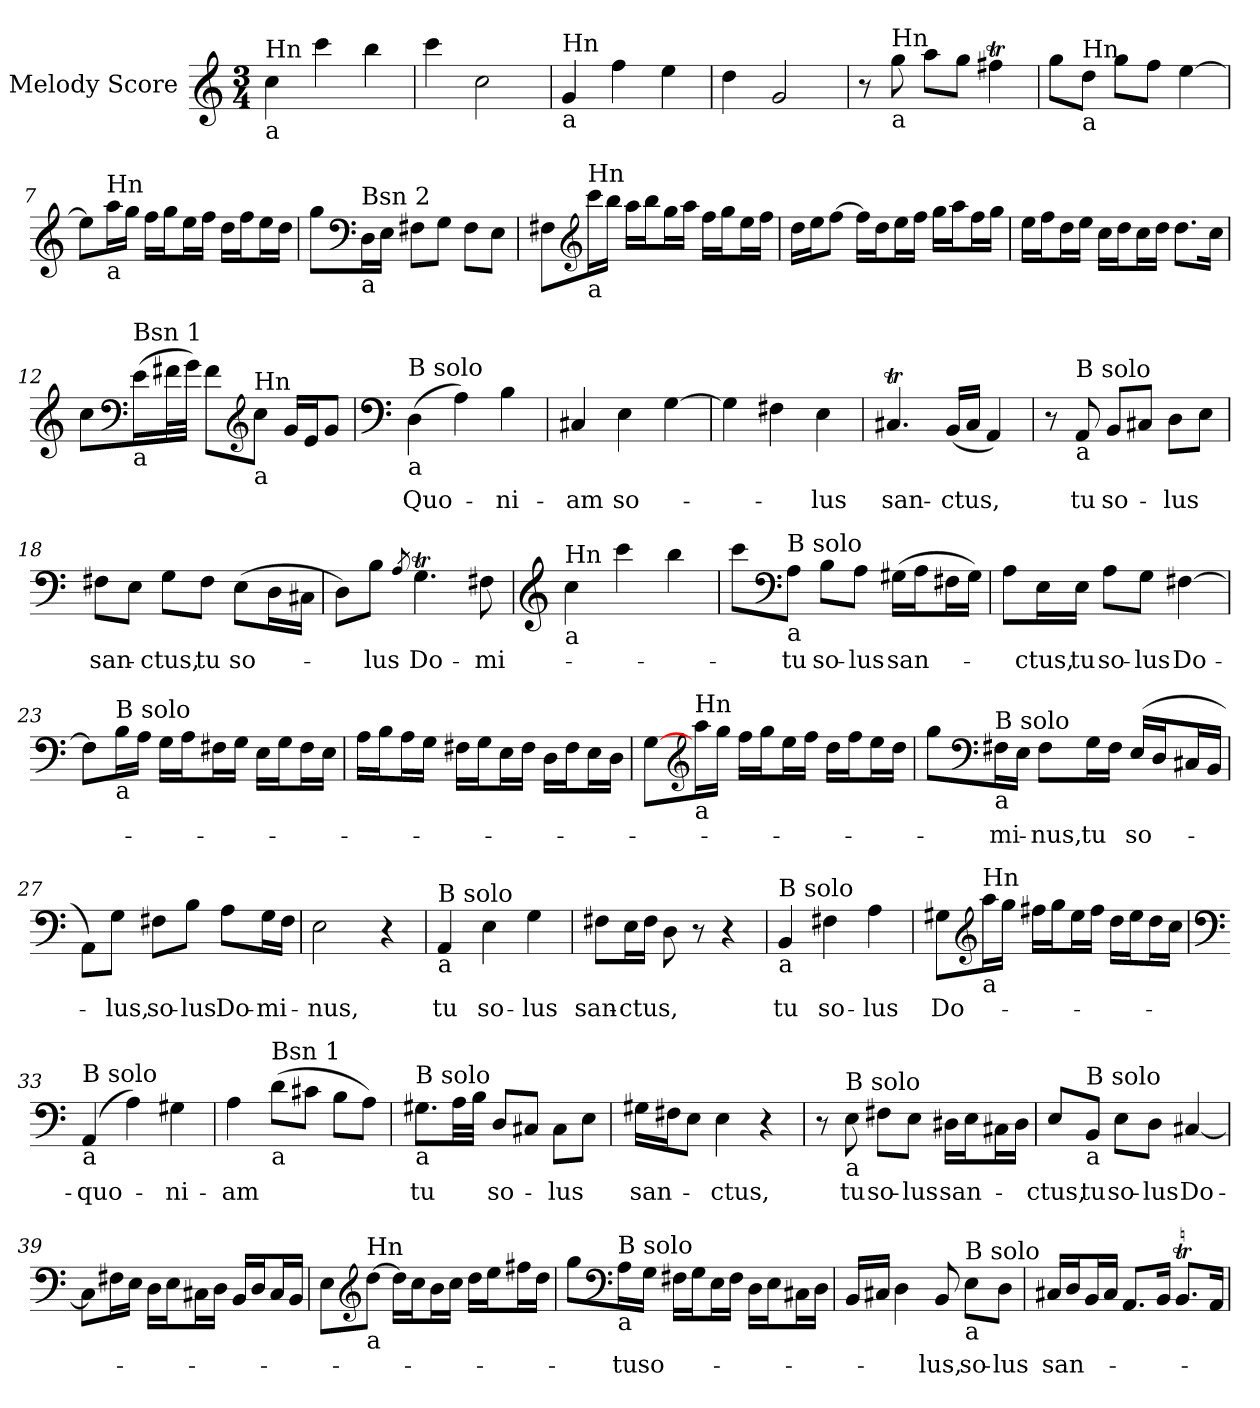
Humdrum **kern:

**kern	**text
*part1	*part1
*staff1	*staff1
*I"Melody Score	*
*k[]	*
*M3/4	*
*MM84	*
=1	=1
!LO:TX:a:t=Hn	!
!LO:TX:b:t=a	!
4cc\	.
4ccc\	.
4bb\	.
=2	=2
4ccc\	.
2cc\	.
=3	=3
!LO:TX:a:t=Hn	!
!LO:TX:b:t=a	!
4g/	.
4ff\	.
4ee\	.
=4	=4
4dd\	.
2g/	.
=5	=5
8r	.
!LO:TX:a:t=Hn	!
!LO:TX:b:t=a	!
8gg\	.
8aa\L	.
8gg\J	.
4ff#Xt\	.
=6	=6
8gg\L	.
!LO:TX:a:t=Hn	!
!LO:TX:b:t=a	!
8dd\J	.
8gg\L	.
8ff\J	.
[4ee\	.
=7	=7
8ee\L]	.
!LO:TX:a:t=Hn	!
!LO:TX:b:t=a	!
16aa\L	.
16gg\JJ	.
16ff\LL	.
16gg\J	.
16ee\L	.
16ff\JJ	.
16dd\LL	.
16ff\J	.
16ee\L	.
16dd\JJ	.
=8	=8
8gg\L	.
*clefF4	*
!LO:TX:a:t=Bsn 2	!
!LO:TX:b:t=a	!
16D\L	.
16E\JJ	.
8F#\L	.
8G\J	.
8F#\L	.
8E\J	.
=9	=9
8F#\L	.
*clefG2	*
!LO:TX:a:t=Hn	!
!LO:TX:b:t=a	!
16ccc\L	.
16bb\JJ	.
16aa\LL	.
16bb\J	.
16gg\L	.
16aa\JJ	.
16ff\LL	.
16gg\J	.
16ee\L	.
16ff\JJ	.
=10	=10
16dd\LL	.
16ee\J	.
[8ff\J	.
16ff\LL]	.
16dd\J	.
16ee\L	.
16ff\JJ	.
16gg\LL	.
16aa\J	.
16ff\L	.
16gg\JJ	.
=11	=11
16ee\LL	.
16ff\J	.
16dd\L	.
16ee\JJ	.
16cc\LL	.
16dd\J	.
16cc\L	.
16dd\JJ	.
8.dd\L	.
16cc\Jk	.
=12	=12
8cc\L	.
*clefF4	*
!LO:TX:a:t=Bsn 1	!
!LO:TX:b:t=a	!
(16e\L	.
32f#\L	.
32g\JJJ)	.
8f#\L	.
*clefG2	*
!LO:TX:a:t=Hn	!
!LO:TX:b:t=a	!
8cc\J	.
16g/LL	.
16e/J	.
8g/J	.
=13	=13
*clefF4	*
!LO:TX:a:t=B solo	!
!LO:TX:b:t=a	!
!	!LO:LY:b
(4D\	Quo-
4A\)	.
!	!LO:LY:b
4B\	-ni-
=14	=14
!	!LO:LY:b
4C#/	-am
!	!LO:LY:b
4E\	so-
[4G\	.
=15	=15
4G\]	.
4F#\	.
!	!LO:LY:b
4E\	-lus
=16	=16
!	!LO:LY:b
4.C#t/	san-
!	!LO:LY:b
(16BB/LL	-ctus,
16C#/JJ	.
4AA/)	.
=17	=17
8r	.
!LO:TX:a:t=B solo	!
!LO:TX:b:t=a	!
!	!LO:LY:b
8AA/	tu
!	!LO:LY:b
8BB/L	so-
8C#/J	.
!	!LO:LY:b
8D\L	-lus
8E\J	.
=18	=18
!	!LO:LY:b
8F#\L	san-
8E\J	.
!	!LO:LY:b
8G\L	-ctus,
!	!LO:LY:b
8F#\J	tu
!	!LO:LY:b
(8E\L	so-
16D\L	.
16C#\JJ	.
=19	=19
8D\L)	.
!	!LO:LY:b
8B\J	-lus
8qA/	.
!	!LO:LY:b
4.GT\	Do-
!	!LO:LY:b
8F#\	-mi-
=20	=20
*clefG2	*
!LO:TX:a:t=Hn	!
!LO:TX:b:t=a	!
4cc\	.
4ccc\	.
4bb\	.
=21	=21
8ccc\L	.
*clefF4	*
!LO:TX:a:t=B solo	!
!LO:TX:b:t=a	!
!	!LO:LY:b
8A\J	tu
!	!LO:LY:b
8B\L	so-
!	!LO:LY:b
8A\J	-lus
!	!LO:LY:b
(16G#X\LL	san-
16A\J	.
16F#\L	.
16G#\JJ)	.
=22	=22
8A\L	.
!	!LO:LY:b
16E\L	-ctus,
!	!LO:LY:b
16E\JJ	tu
!	!LO:LY:b
8A\L	so-
!	!LO:LY:b
8G\J	-lus
!	!LO:LY:b
[4F#\	Do-
=23	=23
8F#\L]	.
!LO:TX:a:t=B solo	!
!LO:TX:b:t=a	!
16B\L	.
16A\JJ	.
16G\LL	.
16A\J	.
16F#\L	.
16G\JJ	.
16E\LL	.
16G\J	.
16F#\L	.
16E\JJ	.
=24	=24
16A\LL	.
16B\J	.
16A\L	.
16G\JJ	.
16F#\LL	.
16G\J	.
16E\L	.
16F#\JJ	.
16D\LL	.
16F#\J	.
16E\L	.
16D\JJ	.
=25	=25
[8G\L	.
*clefG2	*
!LO:TX:a:t=Hn	!
!LO:TX:b:t=a	!
16aa\L	.
16gg\JJ	.
16ff\LL	.
16gg\J	.
16ee\L	.
16ff\JJ	.
16dd\LL	.
16ff\J	.
16ee\L	.
16dd\JJ	.
=26	=26
8gg\L	.
*clefF4	*
!LO:TX:a:t=B solo	!
!LO:TX:b:t=a	!
!	!LO:LY:b
16F#\L	-mi-
16E\JJ	.
!	!LO:LY:b
8F#\L	-nus,
!	!LO:LY:b
16G\L	tu
16F#\JJ	.
!	!LO:LY:b
(16E/LL	so-
16D/J	.
16C#/L	.
16BB/JJ	.
=27	=27
8AA\L)	.
!	!LO:LY:b
8G\J	-lus,
!	!LO:LY:b
8F#\L	so-
!	!LO:LY:b
8B\J	-lus
!	!LO:LY:b
8A\L	Do-
!	!LO:LY:b
16G\L	-mi-
16F#\JJ	.
=28	=28
!	!LO:LY:b
2E\	-nus,
4r	.
=29	=29
!LO:TX:a:t=B solo	!
!LO:TX:b:t=a	!
!	!LO:LY:b
4AA/	tu
!	!LO:LY:b
4E\	so-
!	!LO:LY:b
4G\	-lus
=30	=30
!	!LO:LY:b
8F#\L	san-
!	!LO:LY:b
16E\L	-ctus,
16F#\JJ	.
8D\	.
8r	.
4r	.
=31	=31
!LO:TX:a:t=B solo	!
!LO:TX:b:t=a	!
!	!LO:LY:b
4BB/	tu
!	!LO:LY:b
4F#\	so-
!	!LO:LY:b
4A\	-lus
=32	=32
!	!LO:LY:b
8G#X\L	Do-
*clefG2	*
!LO:TX:a:t=Hn	!
!LO:TX:b:t=a	!
16aa\L	.
16gg\JJ	.
16ff#X\LL	.
16gg\J	.
16ee\L	.
16ff#\JJ	.
16dd\LL	.
16ee\J	.
16dd\L	.
16cc\JJ	.
=33	=33
*clefF4	*
!LO:TX:a:t=B solo	!
!LO:TX:b:t=a	!
!	!LO:LY:b
(4AA/	quo-
4A\)	.
!	!LO:LY:b
4G#X\	-ni-
=34	=34
!	!LO:LY:b
4A\	-am
!LO:TX:a:t=Bsn 1	!
!LO:TX:b:t=a	!
(8d\L	.
8c#\J	.
8B\L	.
8A\J)	.
=35	=35
!LO:TX:a:t=B solo	!
!LO:TX:b:t=a	!
!	!LO:LY:b
8.G#X\L	tu
32A\LL	.
32B\JJJ	.
!	!LO:LY:b
8D/L	so-
8C#/J	.
!	!LO:LY:b
8C#\L	-lus
8E\J	.
=36	=36
!	!LO:LY:b
16G#X\LL	san-
16F#\J	.
8E\J	.
!	!LO:LY:b
4E\	-ctus,
4r	.
=37	=37
8r	.
!LO:TX:a:t=B solo	!
!LO:TX:b:t=a	!
!	!LO:LY:b
8E\	tu
!	!LO:LY:b
8F#\L	so-
!	!LO:LY:b
8E\J	-lus
!	!LO:LY:b
16D#X\LL	san-
16E\J	.
16C#\L	.
16D#\JJ	.
=38	=38
!	!LO:LY:b
8E/L	-ctus,
!LO:TX:a:t=B solo	!
!LO:TX:b:t=a	!
!	!LO:LY:b
8BB/J	tu
!	!LO:LY:b
8E\L	so-
!	!LO:LY:b
8D\J	-lus
!	!LO:LY:b
[4C#/	Do-
=39	=39
8C#\L]	.
16F#\L	.
16E\JJ	.
16D\LL	.
16E\J	.
16C#\L	.
16D\JJ	.
16BB/LL	.
16D/J	.
16C#/L	.
16BB/JJ	.
=40	=40
8E\L	.
*clefG2	*
!LO:TX:a:t=Hn	!
!LO:TX:b:t=a	!
[8dd\J	.
16dd\LL]	.
16cc\J	.
16b\L	.
16cc\JJ	.
16dd\LL	.
16ee\J	.
16ff#X\L	.
16dd\JJ	.
=41	=41
8gg\L	.
*clefF4	*
!LO:TX:a:t=B solo	!
!LO:TX:b:t=a	!
!	!LO:LY:b
16A\L	tu
!	!LO:LY:b
16G\JJ	so-
16F#\LL	.
16G\J	.
16E\L	.
16F#\JJ	.
16D\LL	.
16E\J	.
16C#\L	.
16D\JJ	.
=42	=42
16BB/LL	.
16C#/JJ	.
4D\	.
!	!LO:LY:b
8BB/	-lus,
!LO:TX:a:t=B solo	!
!LO:TX:b:t=a	!
!	!LO:LY:b
8E\L	so-
!	!LO:LY:b
8D\J	-lus
=43	=43
!	!LO:LY:b
16C#/LL	san-
16D/J	.
16BB/L	.
16C#/JJ	.
8.AA/L	.
16BB/Jk	.
8.BBt/L	.
16AA/Jk	.
=	=
*-	*-
